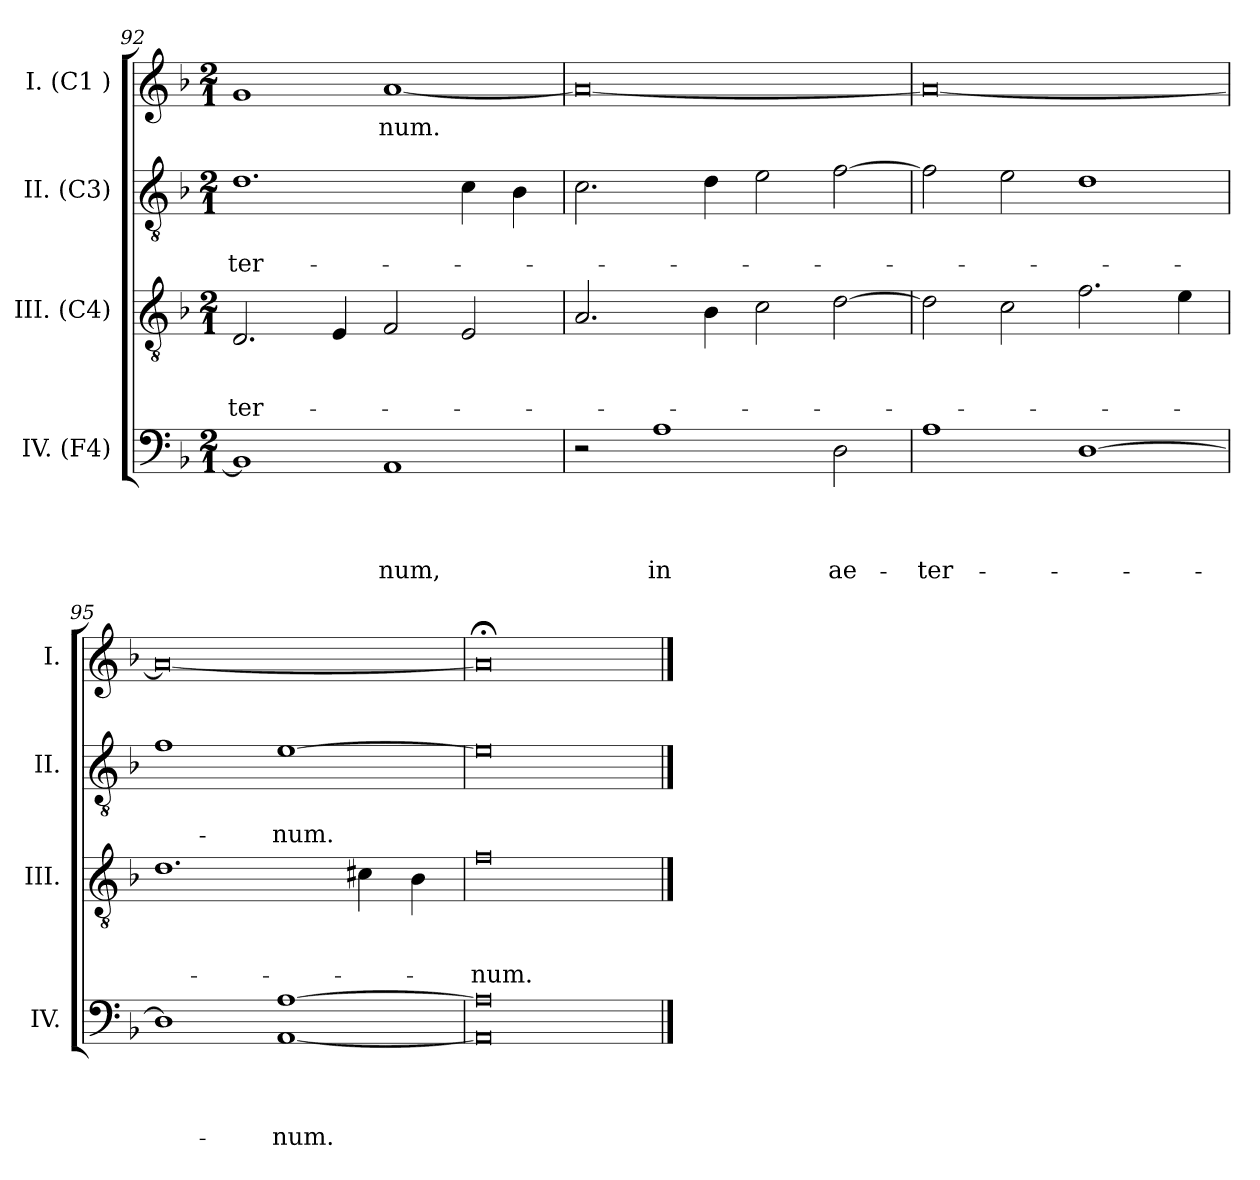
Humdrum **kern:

**kern	**text	**text	**text	**text	**kern	**text	**text	**text	**kern	**text	**text	**kern	**text
*part4	*part4	*part4	*part4	*part4	*part3	*part3	*part3	*part3	*part2	*part2	*part2	*part1	*part1
*staff4	*staff4	*staff4	*staff4	*staff4	*staff3	*staff3	*staff3	*staff3	*staff2	*staff2	*staff2	*staff1	*staff1
*I"IV. (F4)	*	*	*	*	*I"III. (C4)	*	*	*	*I"II. (C3)	*	*	*I"I. (C1 )	*
*I'IV.	*	*	*	*	*I'III.	*	*	*	*I'II.	*	*	*I'I.	*
!!LO:LB:g=z
*clefF4	*	*	*	*	*clefGv2	*	*	*	*clefGv2	*	*	*clefG2	*
*k[b-]	*	*	*	*	*k[b-]	*	*	*	*k[b-]	*	*	*k[b-]	*
*F:	*	*	*	*	*F:	*	*	*	*F:	*	*	*F:	*
*M2/1	*	*	*	*	*M2/1	*	*	*	*M2/1	*	*	*M2/1	*
=92	=92	=92	=92	=92	=92	=92	=92	=92	=92	=92	=92	=92	=92
!	!	!	!	!	!	!	!	!LO:LY:b	!	!	!LO:LY:b	!	!
1BB-]	.	.	.	.	2.D/	.	.	-ter-	1.d	.	-ter-	1g	.
.	.	.	.	.	4E/	.	.	.	.	.	.	.	.
!	!	!	!	!LO:LY:b	!	!	!	!	!	!	!	!	!LO:LY:b
1AA	.	.	.	-num,	2F/	.	.	.	.	.	.	[<1a	-num.
.	.	.	.	.	2E/	.	.	.	4c\	.	.	.	.
.	.	.	.	.	.	.	.	.	4B-\	.	.	.	.
=93	=93	=93	=93	=93	=93	=93	=93	=93	=93	=93	=93	=93	=93
2r	.	.	.	.	2.A/	.	.	.	2.c\	.	.	0a_	.
!	!	!	!	!LO:LY:b	!	!	!	!	!	!	!	!	!
1A	.	.	.	in	.	.	.	.	.	.	.	.	.
.	.	.	.	.	4B-\	.	.	.	4d\	.	.	.	.
.	.	.	.	.	2c\	.	.	.	2e\	.	.	.	.
!	!	!	!	!LO:LY:b	!	!	!	!	!	!	!	!	!
2D\	.	.	.	ae-	[>2d\	.	.	.	[>2f\	.	.	.	.
=94	=94	=94	=94	=94	=94	=94	=94	=94	=94	=94	=94	=94	=94
!	!	!	!	!LO:LY:b	!	!	!	!	!	!	!	!	!
1A	.	.	.	-ter-	2d\]	.	.	.	2f\]	.	.	0a_	.
.	.	.	.	.	2c\	.	.	.	2e\	.	.	.	.
[>1D	.	.	.	.	2.f\	.	.	.	1d	.	.	.	.
.	.	.	.	.	4e\	.	.	.	.	.	.	.	.
=95	=95	=95	=95	=95	=95	=95	=95	=95	=95	=95	=95	=95	=95
1D]	.	.	.	.	1.d	.	.	.	1f	.	.	0a_	.
!	!	!	!	!LO:LY:b	!	!	!	!	!	!	!LO:LY:b	!	!
[<1AA [>1A	.	.	.	-num.	.	.	.	.	[>1e	.	-num.	.	.
.	.	.	.	.	4c#\	.	.	.	.	.	.	.	.
.	.	.	.	.	4B-\	.	.	.	.	.	.	.	.
=96	=96	=96	=96	=96	=96	=96	=96	=96	=96	=96	=96	=96	=96
!	!	!	!	!	!	!	!	!LO:LY:b	!	!	!	!	!
0AA] 0A]	.	.	.	.	0f	.	.	-num.	0e]	.	.	0a;]	.
==	==	==	==	==	==	==	==	==	==	==	==	==	==
*-	*-	*-	*-	*-	*-	*-	*-	*-	*-	*-	*-	*-	*-
